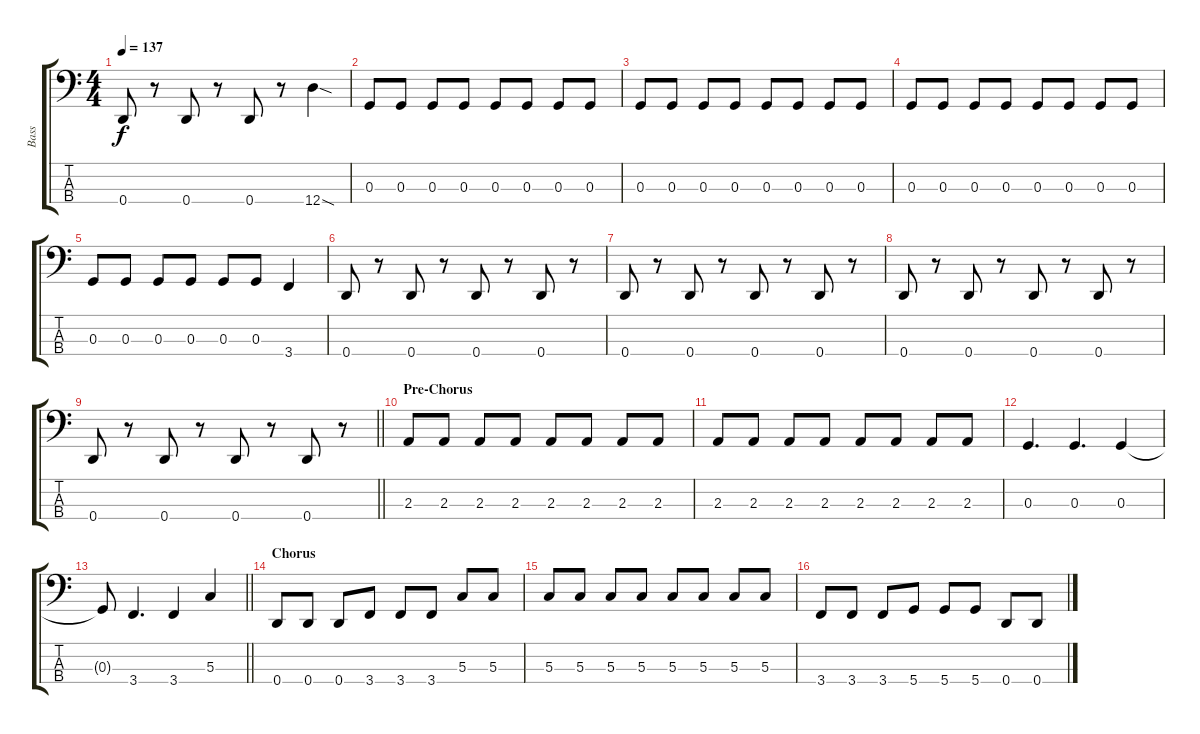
\track ("Bass" "Bass") {instrument electricbasspick}
\staff {score tabs}
\tuning (F2 C2 G1 D1) {hide}
\ts (4 4)
\tempo 137
\clef f4
\ks c
0.4.8{dy f} r.8 0.4.8 r.8 0.4.8 r.8 12.4{sod}.4 |
0.3.8 0.3.8 0.3.8 0.3.8 0.3.8 0.3.8 0.3.8 0.3.8 |
0.3.8 0.3.8 0.3.8 0.3.8 0.3.8 0.3.8 0.3.8 0.3.8 |
0.3.8 0.3.8 0.3.8 0.3.8 0.3.8 0.3.8 0.3.8 0.3.8 |
0.3.8 0.3.8 0.3.8 0.3.8 0.3.8 0.3.8 3.4.4 |
0.4.8 r.8 0.4.8 r.8 0.4.8 r.8 0.4.8 r.8 |
0.4.8 r.8 0.4.8 r.8 0.4.8 r.8 0.4.8 r.8 |
0.4.8 r.8 0.4.8 r.8 0.4.8 r.8 0.4.8 r.8 |
\barLineRight lightlight
0.4.8 r.8 0.4.8 r.8 0.4.8 r.8 0.4.8 r.8 |
\section ("" "Pre-Chorus")
2.3.8 2.3.8 2.3.8 2.3.8 2.3.8 2.3.8 2.3.8 2.3.8 |
2.3.8 2.3.8 2.3.8 2.3.8 2.3.8 2.3.8 2.3.8 2.3.8 |
0.3.4{d} 0.3.4{d} 0.3.4 |
\barLineRight lightlight
0.3{t}.8 3.4.4{d} 3.4.4 5.3.4 |
\section ("" "Chorus")
0.4.8 0.4.8 0.4.8 3.4.8 3.4.8 3.4.8 5.3.8 5.3.8 |
5.3.8 5.3.8 5.3.8 5.3.8 5.3.8 5.3.8 5.3.8 5.3.8 |
3.4.8 3.4.8 3.4.8 5.4.8 5.4.8 5.4.8 0.4.8 0.4.8
